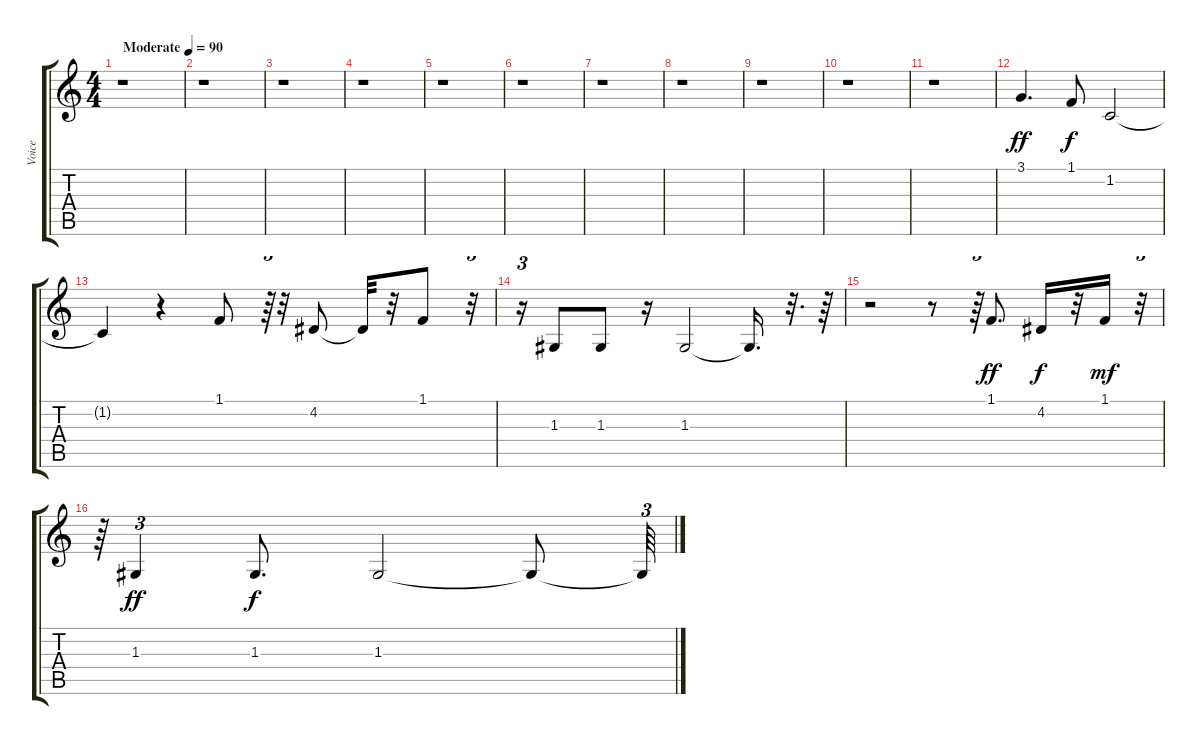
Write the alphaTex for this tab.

\track ("Voice" "Voice") {instrument tenorsax}
\staff {score tabs}
\tuning (E4 B3 G3 D3 A2 E2) {hide}
\ts (4 4)
\tempo (90 "Moderate")
\clef g2
\ks c
r.1{dy ff instrument tenorsax} |
r.1 |
r.1 |
r.1 |
r.1 |
r.1 |
r.1 |
r.1 |
r.1 |
r.1 |
r.1 |
3.1.4{d} 1.1.8{dy f} 1.2.2 |
1.2{t}.4 r.4 1.1.8 r.64{tu (3 2)} r.32 4.2.8 4.2{t}.32 r.32 1.1.8 r.32{tu (3 2)} |
r.16{tu (3 2)} 1.3.8 1.3.8 r.16 1.3.2 1.3{t}.16{d} r.32{d} r.64 |
r.2 r.8 r.64{tu (3 2)} 1.1.8{d dy ff} 4.2.16{dy f} r.32 1.1.16{dy mf} r.32{tu (3 2)} |
r.64{tu (3 2)} 1.3.4{tu (3 2) dy ff} 1.3.8{d dy f} 1.3.2 1.3{t}.8 1.3{t}.64{tu (3 2)}
